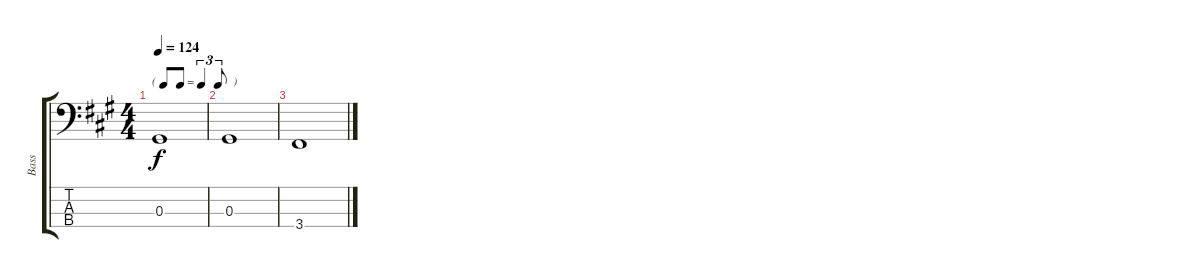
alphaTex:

\track ("Bass" "Bass") {instrument acousticbass}
\staff {score tabs}
\tuning (Gb2 Db2 Ab1 Eb1) {hide}
\ts (4 4)
\tf triplet8th
\tempo 124
\clef f4
\ks a
0.3.1{dy f} |
0.3.1 |
3.4.1
